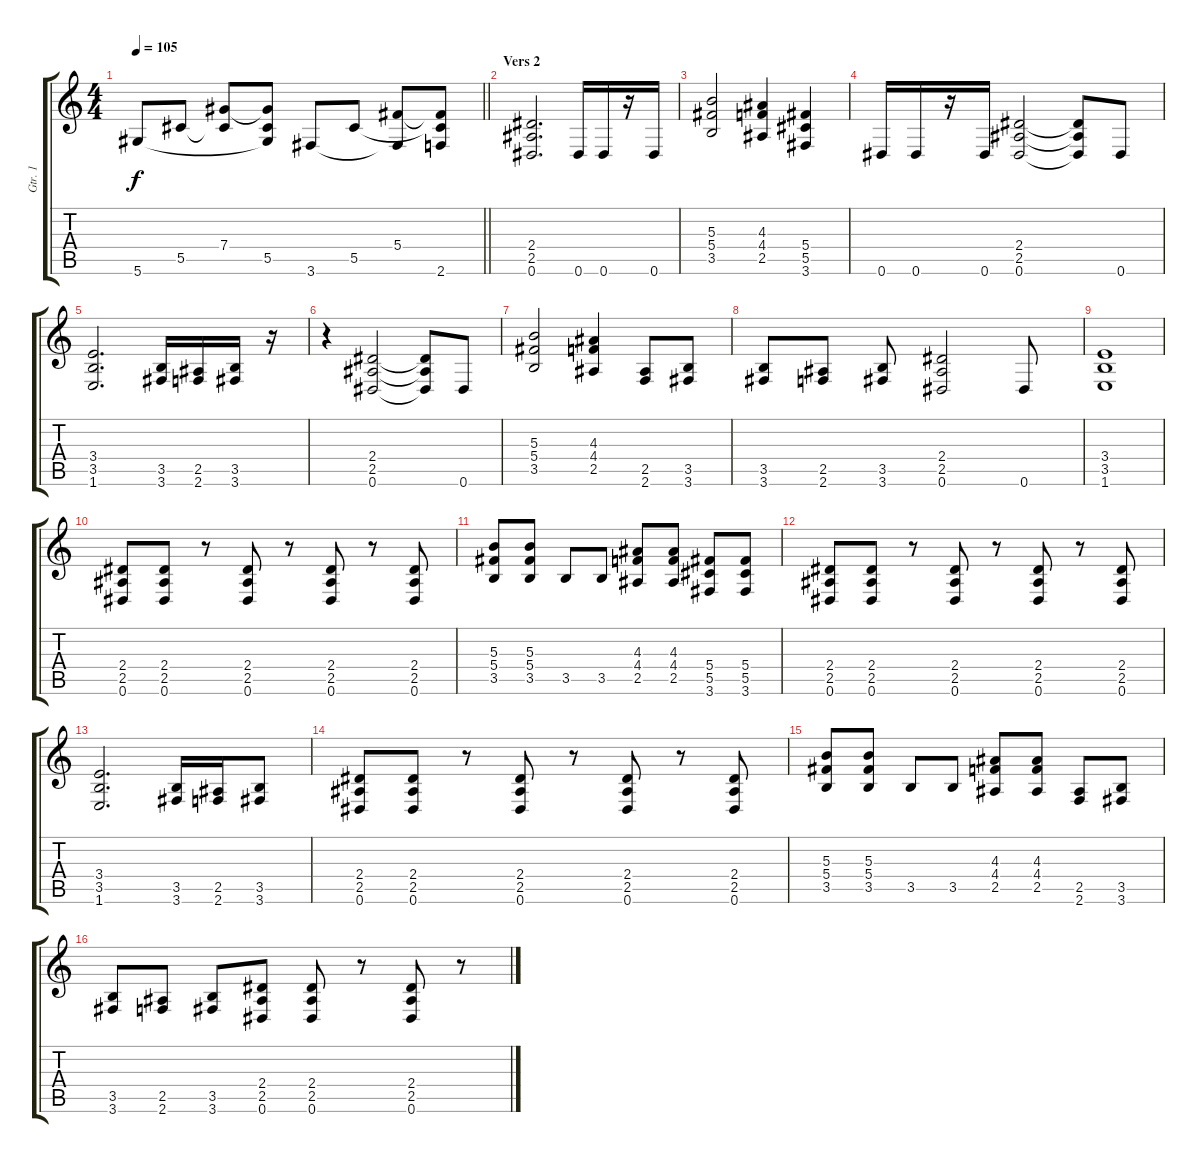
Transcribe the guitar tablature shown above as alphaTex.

\track ("Gtr. 1" "Gtr. 1") {instrument distortionguitar}
\staff {score tabs}
\tuning (Eb4 Bb3 Gb3 Db3 Ab2 Eb2) {hide}
\ts (4 4)
\tempo 105
\clef g2
\barLineRight lightlight
\ks c
5.6.8{dy f} 5.5.8 (7.4 5.5{t}).8 (7.4{t} 5.5 5.6{t}).8 3.6.8 5.5.8 (5.4 3.6{t}).8 (5.4{t} 5.5{t} 2.6).8 |
\section ("" "Vers 2")
(2.4 2.5 0.6).2{d} 0.6.16 0.6.16 r.16 0.6.16 |
(5.3 5.4 3.5).2 (4.3 4.4 2.5).4 (5.4 5.5 3.6).4 |
0.6.16 0.6.16 r.16 0.6.16 (2.4 2.5 0.6).2 (2.4{t} 2.5{t} 0.6{t}).8 0.6.8 |
(3.4 3.5 1.6).2{d} (3.5 3.6).16 (2.5 2.6).16 (3.5 3.6).16 r.16 |
r.4 (2.4 2.5 0.6).2 (2.4{t} 2.5{t} 0.6{t}).8 0.6.8 |
(5.3 5.4 3.5).2 (4.3 4.4 2.5).4 (2.5 2.6).8 (3.5 3.6).8 |
(3.5 3.6).8 (2.5 2.6).8 (3.5 3.6).8 (2.4 2.5 0.6).2 0.6.8 |
(3.4 3.5 1.6).1 |
(2.4 2.5 0.6).8 (2.4 2.5 0.6).8 r.8 (2.4 2.5 0.6).8 r.8 (2.4 2.5 0.6).8 r.8 (2.4 2.5 0.6).8 |
(5.3 5.4 3.5).8 (5.3 5.4 3.5).8 3.5.8 3.5.8 (4.3 4.4 2.5).8 (4.3 4.4 2.5).8 (5.4 5.5 3.6).8 (5.4 5.5 3.6).8 |
(2.4 2.5 0.6).8 (2.4 2.5 0.6).8 r.8 (2.4 2.5 0.6).8 r.8 (2.4 2.5 0.6).8 r.8 (2.4 2.5 0.6).8 |
(3.4 3.5 1.6).2{d} (3.5 3.6).16 (2.5 2.6).16 (3.5 3.6).8 |
(2.4 2.5 0.6).8 (2.4 2.5 0.6).8 r.8 (2.4 2.5 0.6).8 r.8 (2.4 2.5 0.6).8 r.8 (2.4 2.5 0.6).8 |
(5.3 5.4 3.5).8 (5.3 5.4 3.5).8 3.5.8 3.5.8 (4.3 4.4 2.5).8 (4.3 4.4 2.5).8 (2.5 2.6).8 (3.5 3.6).8 |
(3.5 3.6).8 (2.5 2.6).8 (3.5 3.6).8 (2.4 2.5 0.6).8 (2.4 2.5 0.6).8 r.8 (2.4 2.5 0.6).8 r.8
